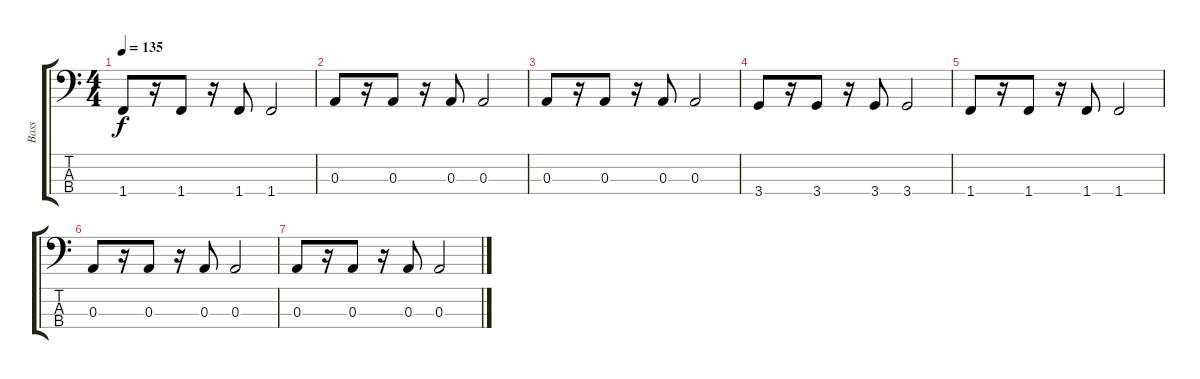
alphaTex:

\track ("Bass" "Bass") {instrument electricbassfinger}
\staff {score tabs}
\tuning (G2 D2 A1 E1) {hide}
\ts (4 4)
\tempo 135
\clef f4
\ks c
1.4.8{dy f} r.16 1.4.8 r.16 1.4.8 1.4.2 |
0.3.8 r.16 0.3.8 r.16 0.3.8 0.3.2 |
0.3.8 r.16 0.3.8 r.16 0.3.8 0.3.2 |
3.4.8 r.16 3.4.8 r.16 3.4.8 3.4.2 |
1.4.8 r.16 1.4.8 r.16 1.4.8 1.4.2 |
0.3.8 r.16 0.3.8 r.16 0.3.8 0.3.2 |
0.3.8 r.16 0.3.8 r.16 0.3.8 0.3.2
